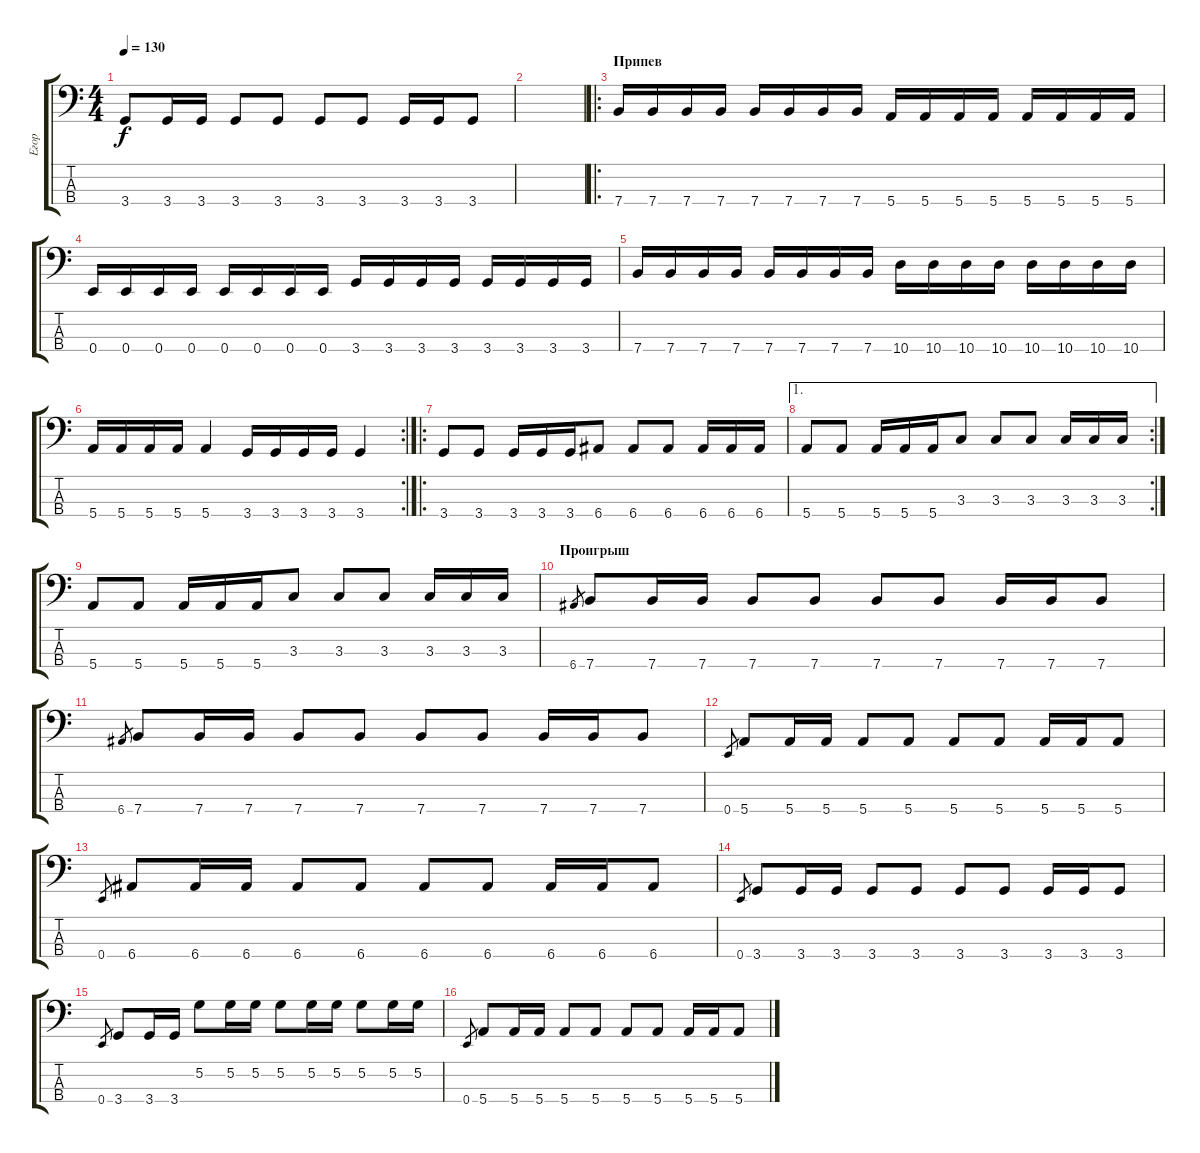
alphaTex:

\track ("Егор" "Егор") {instrument electricbasspick}
\staff {score tabs}
\tuning (G2 D2 A1 E1) {hide}
\ts (4 4)
\tempo 130
\clef f4
\ks c
3.4.8{dy f} 3.4.16 3.4.16 3.4.8 3.4.8 3.4.8 3.4.8 3.4.16 3.4.16 3.4.8 |
|
\ro
\section ("" "Припев")
7.4.16 7.4.16 7.4.16 7.4.16 7.4.16 7.4.16 7.4.16 7.4.16 5.4.16 5.4.16 5.4.16 5.4.16 5.4.16 5.4.16 5.4.16 5.4.16 |
0.4.16 0.4.16 0.4.16 0.4.16 0.4.16 0.4.16 0.4.16 0.4.16 3.4.16 3.4.16 3.4.16 3.4.16 3.4.16 3.4.16 3.4.16 3.4.16 |
7.4.16 7.4.16 7.4.16 7.4.16 7.4.16 7.4.16 7.4.16 7.4.16 10.4.16 10.4.16 10.4.16 10.4.16 10.4.16 10.4.16 10.4.16 10.4.16 |
\rc 2
5.4.16 5.4.16 5.4.16 5.4.16 5.4.4 3.4.16 3.4.16 3.4.16 3.4.16 3.4.4 |
\ro
3.4.8 3.4.8 3.4.16 3.4.16 3.4.16 6.4.8 6.4.8 6.4.8 6.4.16 6.4.16 6.4.16 |
\ae 1
\rc 2
5.4.8 5.4.8 5.4.16 5.4.16 5.4.16 3.3.8 3.3.8 3.3.8 3.3.16 3.3.16 3.3.16 |
5.4.8 5.4.8 5.4.16 5.4.16 5.4.16 3.3.8 3.3.8 3.3.8 3.3.16 3.3.16 3.3.16 |
\section ("" "Проигрыш")
6.4.8{gr} 7.4.8 7.4.16 7.4.16 7.4.8 7.4.8 7.4.8 7.4.8 7.4.16 7.4.16 7.4.8 |
6.4.8{gr} 7.4.8 7.4.16 7.4.16 7.4.8 7.4.8 7.4.8 7.4.8 7.4.16 7.4.16 7.4.8 |
0.4.8{gr} 5.4.8 5.4.16 5.4.16 5.4.8 5.4.8 5.4.8 5.4.8 5.4.16 5.4.16 5.4.8 |
0.4.8{gr} 6.4.8 6.4.16 6.4.16 6.4.8 6.4.8 6.4.8 6.4.8 6.4.16 6.4.16 6.4.8 |
0.4.8{gr} 3.4.8 3.4.16 3.4.16 3.4.8 3.4.8 3.4.8 3.4.8 3.4.16 3.4.16 3.4.8 |
0.4.8{gr} 3.4.8 3.4.16 3.4.16 5.2.8 5.2.16 5.2.16 5.2.8 5.2.16 5.2.16 5.2.8 5.2.16 5.2.16 |
0.4.8{gr} 5.4.8 5.4.16 5.4.16 5.4.8 5.4.8 5.4.8 5.4.8 5.4.16 5.4.16 5.4.8
